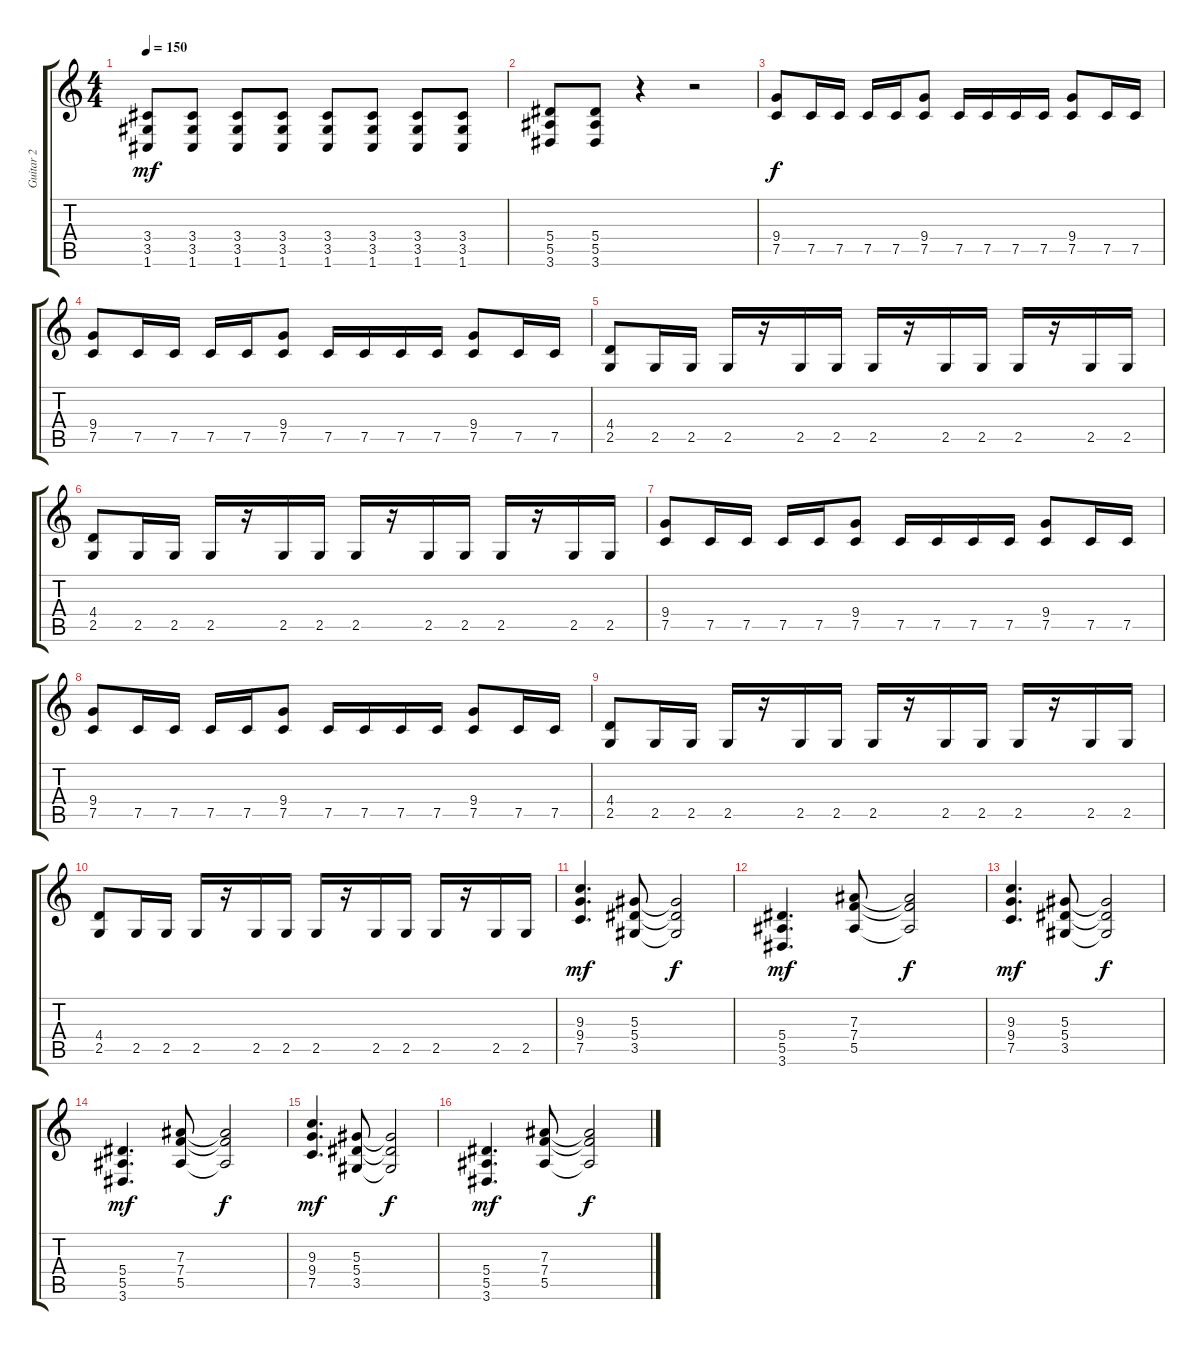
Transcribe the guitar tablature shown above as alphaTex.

\track ("Guitar 2" "Guitar 2") {instrument distortionguitar}
\staff {score tabs}
\tuning (C4 G3 Eb3 Bb2 F2 C2) {hide}
\ts (4 4)
\tempo 150
\clef g2
\ks c
(3.4 3.5 1.6).8{dy mf balance 2} (3.4 3.5 1.6).8 (3.4 3.5 1.6).8 (3.4 3.5 1.6).8 (3.4 3.5 1.6).8 (3.4 3.5 1.6).8 (3.4 3.5 1.6).8 (3.4 3.5 1.6).8 |
(5.4 5.5 3.6).8 (5.4 5.5 3.6).8 r.4 r.2 |
(9.4 7.5).8{dy f balance 8} 7.5.16 7.5.16 7.5.16 7.5.16 (9.4 7.5).8 7.5.16 7.5.16 7.5.16 7.5.16 (9.4 7.5).8 7.5.16 7.5.16 |
(9.4 7.5).8 7.5.16 7.5.16 7.5.16 7.5.16 (9.4 7.5).8 7.5.16 7.5.16 7.5.16 7.5.16 (9.4 7.5).8 7.5.16 7.5.16 |
(4.4 2.5).8 2.5.16 2.5.16 2.5.16 r.16 2.5.16 2.5.16 2.5.16 r.16 2.5.16 2.5.16 2.5.16 r.16 2.5.16 2.5.16 |
(4.4 2.5).8 2.5.16 2.5.16 2.5.16 r.16 2.5.16 2.5.16 2.5.16 r.16 2.5.16 2.5.16 2.5.16 r.16 2.5.16 2.5.16 |
(9.4 7.5).8 7.5.16 7.5.16 7.5.16 7.5.16 (9.4 7.5).8 7.5.16 7.5.16 7.5.16 7.5.16 (9.4 7.5).8 7.5.16 7.5.16 |
(9.4 7.5).8 7.5.16 7.5.16 7.5.16 7.5.16 (9.4 7.5).8 7.5.16 7.5.16 7.5.16 7.5.16 (9.4 7.5).8 7.5.16 7.5.16 |
(4.4 2.5).8 2.5.16 2.5.16 2.5.16 r.16 2.5.16 2.5.16 2.5.16 r.16 2.5.16 2.5.16 2.5.16 r.16 2.5.16 2.5.16 |
(4.4 2.5).8 2.5.16 2.5.16 2.5.16 r.16 2.5.16 2.5.16 2.5.16 r.16 2.5.16 2.5.16 2.5.16 r.16 2.5.16 2.5.16 |
(9.3 9.4 7.5).4{d dy mf} (5.3 5.4 3.5).8 (5.3{t} 5.4{t} 3.5{t}).2{dy f} |
(5.4 5.5 3.6).4{d dy mf} (7.3 7.4 5.5).8 (7.3{t} 7.4{t} 5.5{t}).2{dy f} |
(9.3 9.4 7.5).4{d dy mf} (5.3 5.4 3.5).8 (5.3{t} 5.4{t} 3.5{t}).2{dy f} |
(5.4 5.5 3.6).4{d dy mf} (7.3 7.4 5.5).8 (7.3{t} 7.4{t} 5.5{t}).2{dy f} |
(9.3 9.4 7.5).4{d dy mf} (5.3 5.4 3.5).8 (5.3{t} 5.4{t} 3.5{t}).2{dy f} |
(5.4 5.5 3.6).4{d dy mf} (7.3 7.4 5.5).8 (7.3{t} 7.4{t} 5.5{t}).2{dy f}
